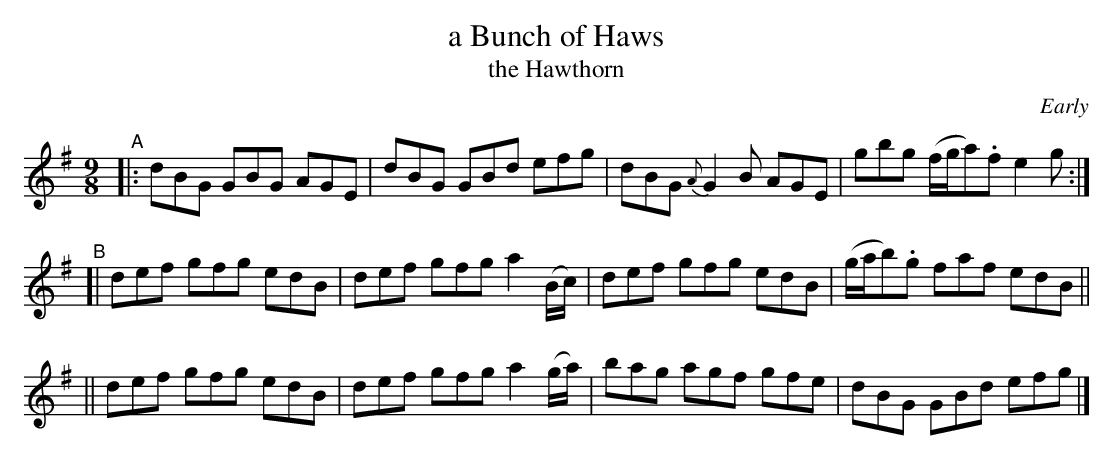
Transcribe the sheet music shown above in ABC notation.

X:1
T: a Bunch of Haws
T: the Hawthorn	% title in DMoI ("1001")
O: Early
M: 9/8
K: G
"^A"|: dBG GBG AGE | dBG GBd efg | dBG {A}G2B AGE | gbg (f/g/a).f e2g :|
"^B"[| def gfg edB | def gfg a2(B/c/) |  def gfg edB | (g/a/b).g faf edB ||
|| def gfg edB | def gfg a2(g/a/) |  bag agf gfe | dBG GBd efg |]
